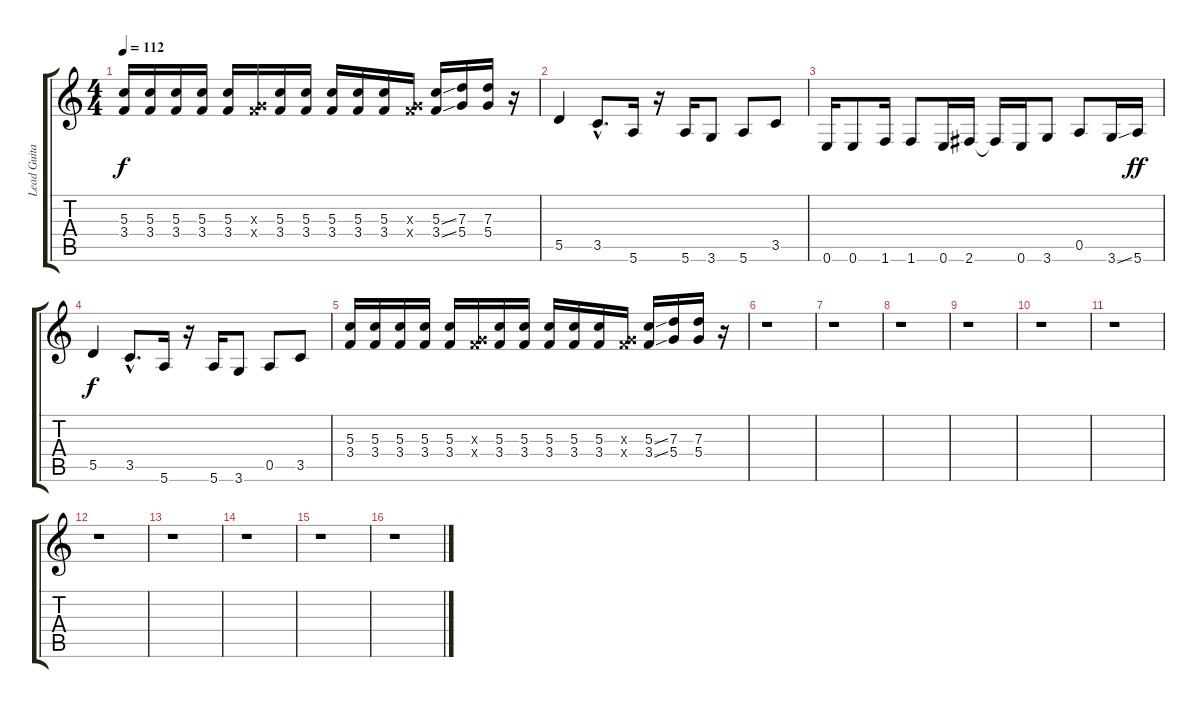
\track ("Lead Guitar" "Lead Guita") {instrument overdrivenguitar}
\staff {score tabs}
\tuning (E4 B3 G3 D3 A2 E2) {hide}
\ts (4 4)
\tempo 112
\clef g2
\ks c
(5.3 3.4).16{dy f} (5.3 3.4).16 (5.3 3.4).16 (5.3 3.4).16 (5.3 3.4).16 (0.3{x} 3.4{x}).16 (5.3 3.4).16 (5.3 3.4).16 (5.3 3.4).16 (5.3 3.4).16 (5.3 3.4).16 (0.3{x} 3.4{x}).16 (5.3{ss} 3.4{ss}).16 (7.3 5.4).16 (7.3 5.4).16 r.16 |
5.5.4 3.5{hac}.8{d} 5.6.16 r.16 5.6.16 3.6.8 5.6.8 3.5.8 |
0.6.16 0.6.8 1.6.16 1.6.8 0.6.16 2.6.16 2.6{t}.16 0.6.16 3.6.8 0.5.8 3.6{ss}.16 5.6.16{dy ff} |
5.5.4{dy f} 3.5{hac}.8{d} 5.6.16 r.16 5.6.16 3.6.8 0.5.8 3.5.8 |
(5.3 3.4).16 (5.3 3.4).16 (5.3 3.4).16 (5.3 3.4).16 (5.3 3.4).16 (0.3{x} 3.4{x}).16 (5.3 3.4).16 (5.3 3.4).16 (5.3 3.4).16 (5.3 3.4).16 (5.3 3.4).16 (0.3{x} 3.4{x}).16 (5.3{ss} 3.4{ss}).16 (7.3 5.4).16 (7.3 5.4).16 r.16 |
r.1 |
r.1 |
r.1 |
r.1 |
r.1 |
r.1 |
r.1 |
r.1 |
r.1 |
r.1 |
r.1
